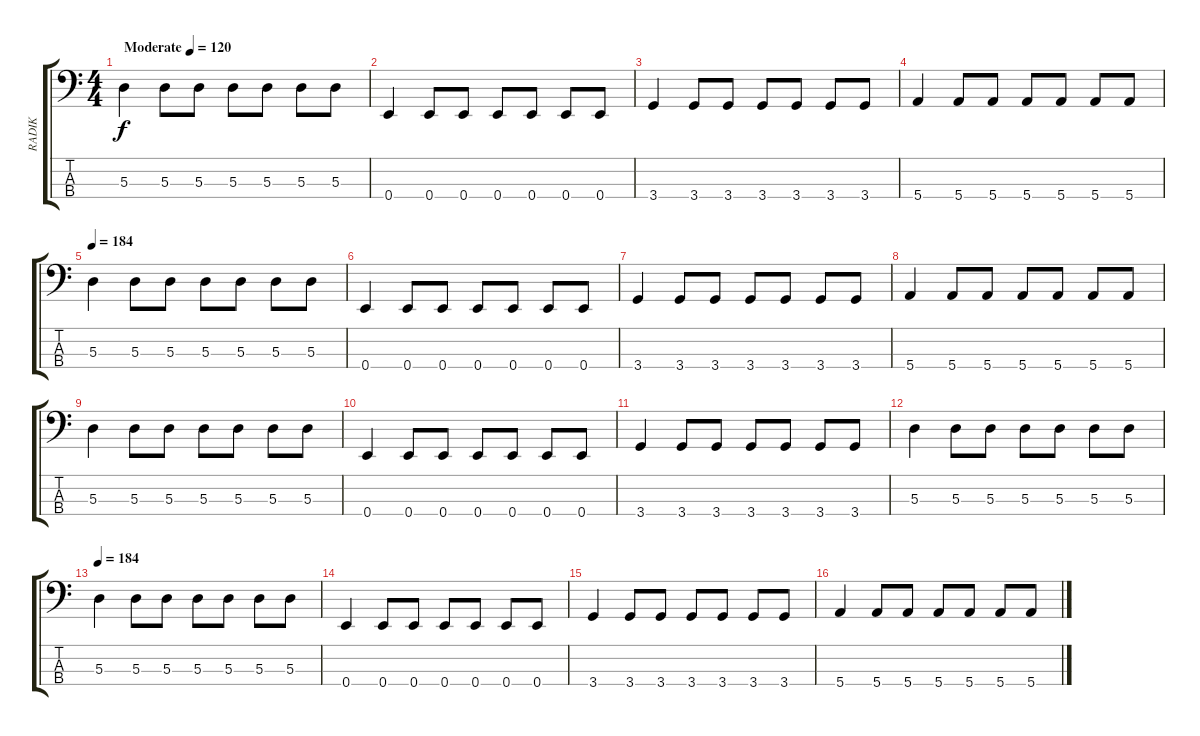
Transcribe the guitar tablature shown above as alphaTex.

\track ("RADIK" "RADIK") {instrument electricbasspick}
\staff {score tabs}
\tuning (G2 D2 A1 E1) {hide}
\ts (4 4)
\tempo (120 "Moderate")
\tempo 184
\tempo (120 "Moderate")
\clef f4
\ks c
5.3.4{dy f instrument electricbasspick} 5.3.8 5.3.8 5.3.8 5.3.8 5.3.8 5.3.8 |
0.4.4 0.4.8 0.4.8 0.4.8 0.4.8 0.4.8 0.4.8 |
3.4.4 3.4.8 3.4.8 3.4.8 3.4.8 3.4.8 3.4.8 |
5.4.4 5.4.8 5.4.8 5.4.8 5.4.8 5.4.8 5.4.8 |
\tempo 184
5.3.4 5.3.8 5.3.8 5.3.8 5.3.8 5.3.8 5.3.8 |
0.4.4 0.4.8 0.4.8 0.4.8 0.4.8 0.4.8 0.4.8 |
3.4.4 3.4.8 3.4.8 3.4.8 3.4.8 3.4.8 3.4.8 |
5.4.4 5.4.8 5.4.8 5.4.8 5.4.8 5.4.8 5.4.8 |
5.3.4 5.3.8 5.3.8 5.3.8 5.3.8 5.3.8 5.3.8 |
0.4.4 0.4.8 0.4.8 0.4.8 0.4.8 0.4.8 0.4.8 |
3.4.4 3.4.8 3.4.8 3.4.8 3.4.8 3.4.8 3.4.8 |
5.3.4 5.3.8 5.3.8 5.3.8 5.3.8 5.3.8 5.3.8 |
\tempo 184
5.3.4 5.3.8 5.3.8 5.3.8 5.3.8 5.3.8 5.3.8 |
0.4.4 0.4.8 0.4.8 0.4.8 0.4.8 0.4.8 0.4.8 |
3.4.4 3.4.8 3.4.8 3.4.8 3.4.8 3.4.8 3.4.8 |
5.4.4 5.4.8 5.4.8 5.4.8 5.4.8 5.4.8 5.4.8
